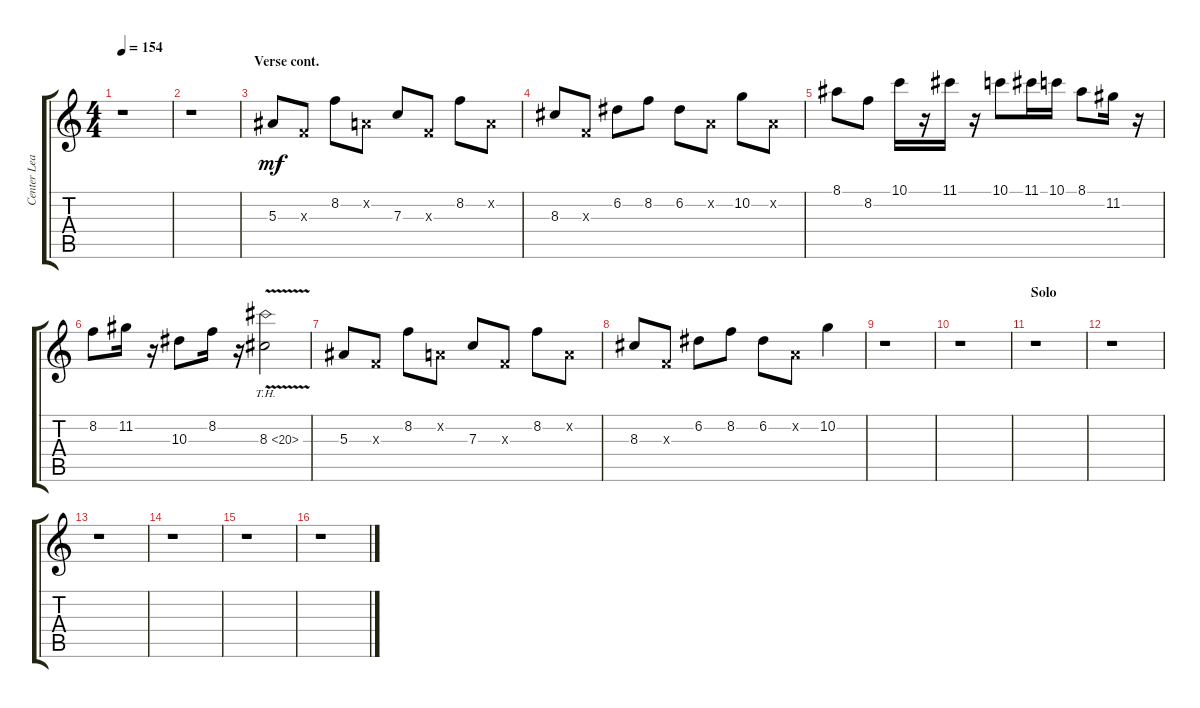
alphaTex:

\track ("Center Lead 2" "Center Lea") {instrument overdrivenguitar}
\staff {score tabs}
\tuning (D4 A3 F3 C3 G2 C2) {hide}
\ts (4 4)
\tempo 154
\clef g2
\ks aminor
r.1{dy mf} |
r.1 |
\section ("" "Verse cont.")
5.3.8 0.3{x}.8 8.2.8 0.2{x}.8 7.3.8 0.3{x}.8 8.2.8 0.2{x}.8 |
8.3.8 0.3{x}.8 6.2.8 8.2.8 6.2.8 0.2{x}.8 10.2.8 0.2{x}.8 |
8.1.8 8.2.8 10.1.16 r.16 11.1.16 r.16 10.1.8 11.1.16 10.1.16 8.1.8 11.2.16 r.16 |
8.2.8 11.2.16 r.16 10.3.8 8.2.16 r.16 8.3{th 12 v}.2 |
5.3.8 0.3{x}.8 8.2.8 0.2{x}.8 7.3.8 0.3{x}.8 8.2.8 0.2{x}.8 |
8.3.8 0.3{x}.8 6.2.8 8.2.8 6.2.8 0.2{x}.8 10.2.4 |
r.1 |
r.1 |
\section ("" "Solo")
r.1 |
r.1 |
r.1 |
r.1 |
r.1 |
r.1
